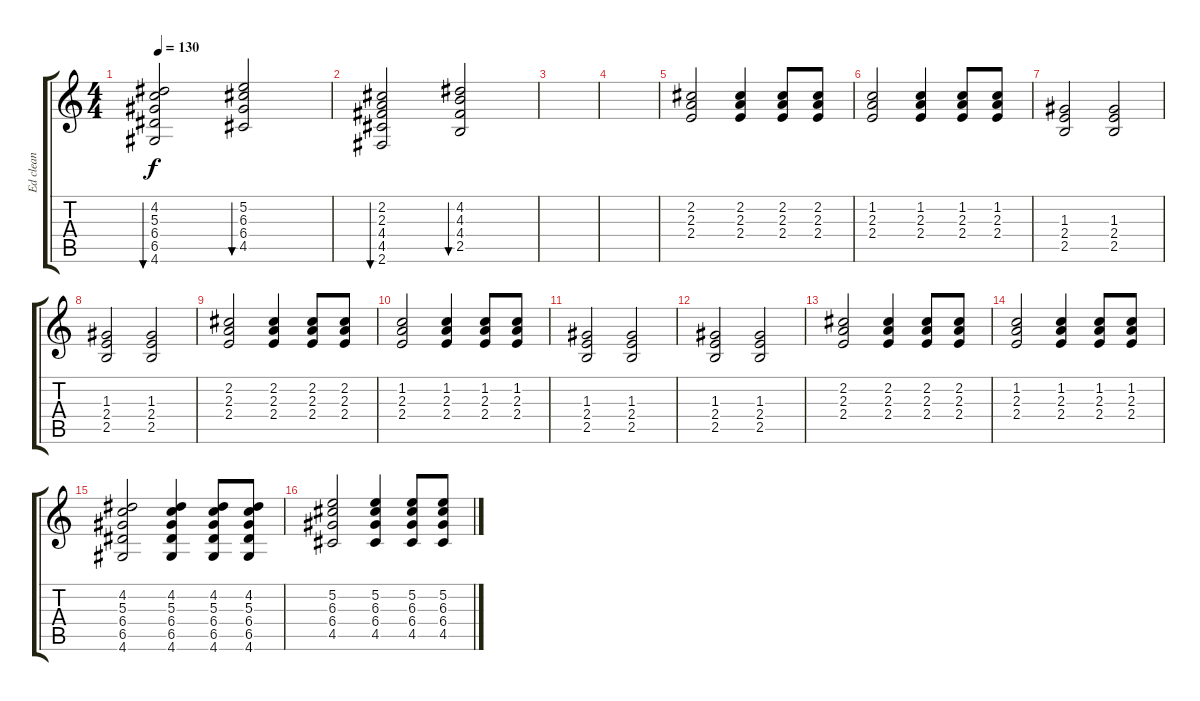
\track ("Ed clean" "Ed clean") {instrument acousticguitarnylon}
\staff {score tabs}
\tuning (E4 B3 G3 D3 A2 E2) {hide}
\ts (4 4)
\tempo 130
\clef g2
\ks c
(4.2 5.3 6.4 6.5 4.6).2{bu 480 dy f} (5.2 6.3 6.4 4.5).2{bu 480} |
(2.2 2.3 4.4 4.5 2.6).2{bu 480} (4.2 4.3 4.4 2.5).2{bu 480} |
|
|
(2.2 2.3 2.4).2 (2.2 2.3 2.4).4 (2.2 2.3 2.4).8 (2.2 2.3 2.4).8 |
(1.2 2.3 2.4).2 (1.2 2.3 2.4).4 (1.2 2.3 2.4).8 (1.2 2.3 2.4).8 |
(1.3 2.4 2.5).2 (1.3 2.4 2.5).2 |
(1.3 2.4 2.5).2 (1.3 2.4 2.5).2 |
(2.2 2.3 2.4).2 (2.2 2.3 2.4).4 (2.2 2.3 2.4).8 (2.2 2.3 2.4).8 |
(1.2 2.3 2.4).2 (1.2 2.3 2.4).4 (1.2 2.3 2.4).8 (1.2 2.3 2.4).8 |
(1.3 2.4 2.5).2 (1.3 2.4 2.5).2 |
(1.3 2.4 2.5).2 (1.3 2.4 2.5).2 |
(2.2 2.3 2.4).2 (2.2 2.3 2.4).4 (2.2 2.3 2.4).8 (2.2 2.3 2.4).8 |
(1.2 2.3 2.4).2 (1.2 2.3 2.4).4 (1.2 2.3 2.4).8 (1.2 2.3 2.4).8 |
(4.2 5.3 6.4 6.5 4.6).2 (4.2 5.3 6.4 6.5 4.6).4 (4.2 5.3 6.4 6.5 4.6).8 (4.2 5.3 6.4 6.5 4.6).8 |
(5.2 6.3 6.4 4.5).2 (5.2 6.3 6.4 4.5).4 (5.2 6.3 6.4 4.5).8 (5.2 6.3 6.4 4.5).8
